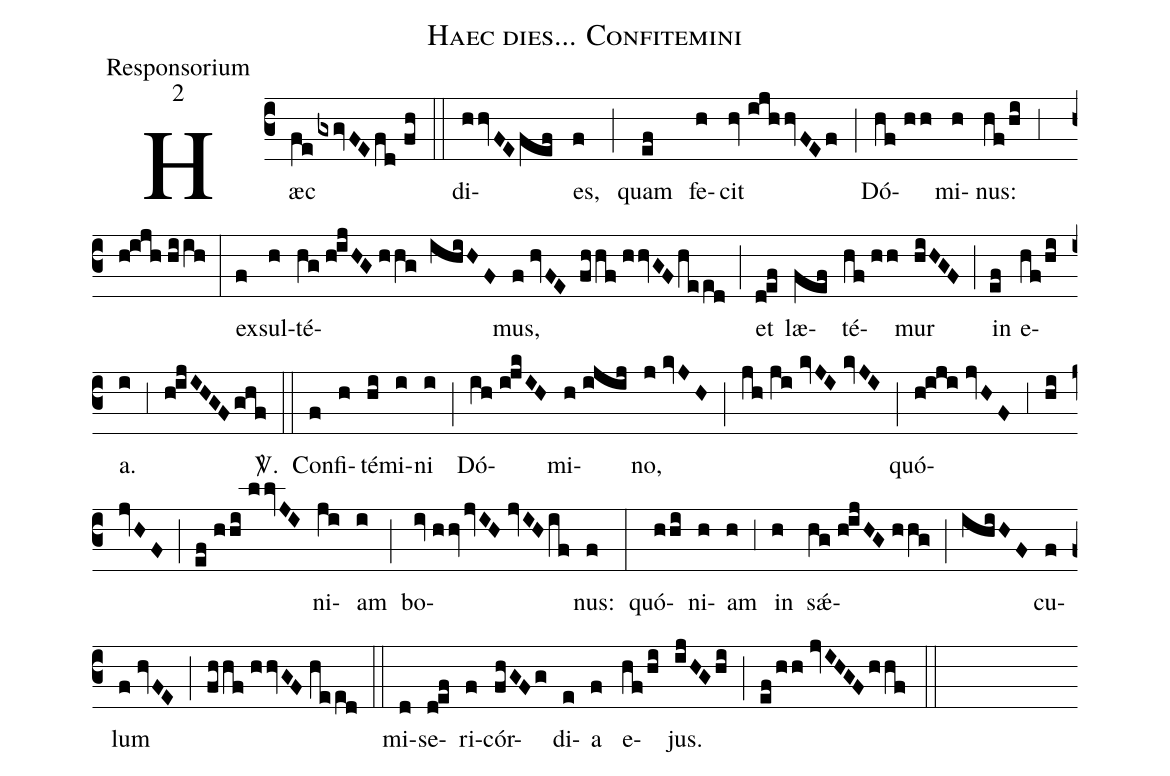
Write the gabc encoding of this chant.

name:Haec dies... Confitemini;
office-part:Responsorium;
mode:2;
%%
(c3) Hæc(fe/gxgvFE/fd//fh) (::) di(hhvFE/fef)es,(f) (;) quam(ef) fe(h)cit(hv//ijhhvFEf) (;) Dó(hf//hh)mi(h)nus:(hf/hi) (;3) (h!ijh//hiih) (:) ex(f)sul(h)té(hg//h!ijHG//hhg ihiHF)mus,(f//hvFE fhhf//hhvGF/heed) (;) et(d!ef) læ(fef)té(hf//hh)mur(hiHGF) (;) in(ef) e(hf/hi)a.(i) (;3) (h!ijIHGF/ghf) <sp>V/</sp>.(::) Con(f)fi(h)té(hi)mi(i)ni(i) (;) Dó(ih//i!jkIH)mi(h//ijij)no,(j//kvJH) (;) (jh//ji//kvJI//kvJI) (;) quó(h!iji//jvHF;3hi/jvHF;ef//hhi//llvJI)ni(ji)am(i) (;) bo(iv//hhv/jvIH//jvIH/if)nus:(f) (:) quó(hhi)ni(h)am(h) (;3) in(h) s<sp>'ae</sp>(hg//h!ijHG//hhg;ihiHF)cu(f)lum(f//hvFE) (;) (fhhf//hhvGF//heed) (::) mi(d)se(d!ef)ri(f)cór(fhGFg)di(e)a(f) e(hf/hi)jus.(ijHGhi) (;) (ef/hh//jvIHGF/hhf) (::)
